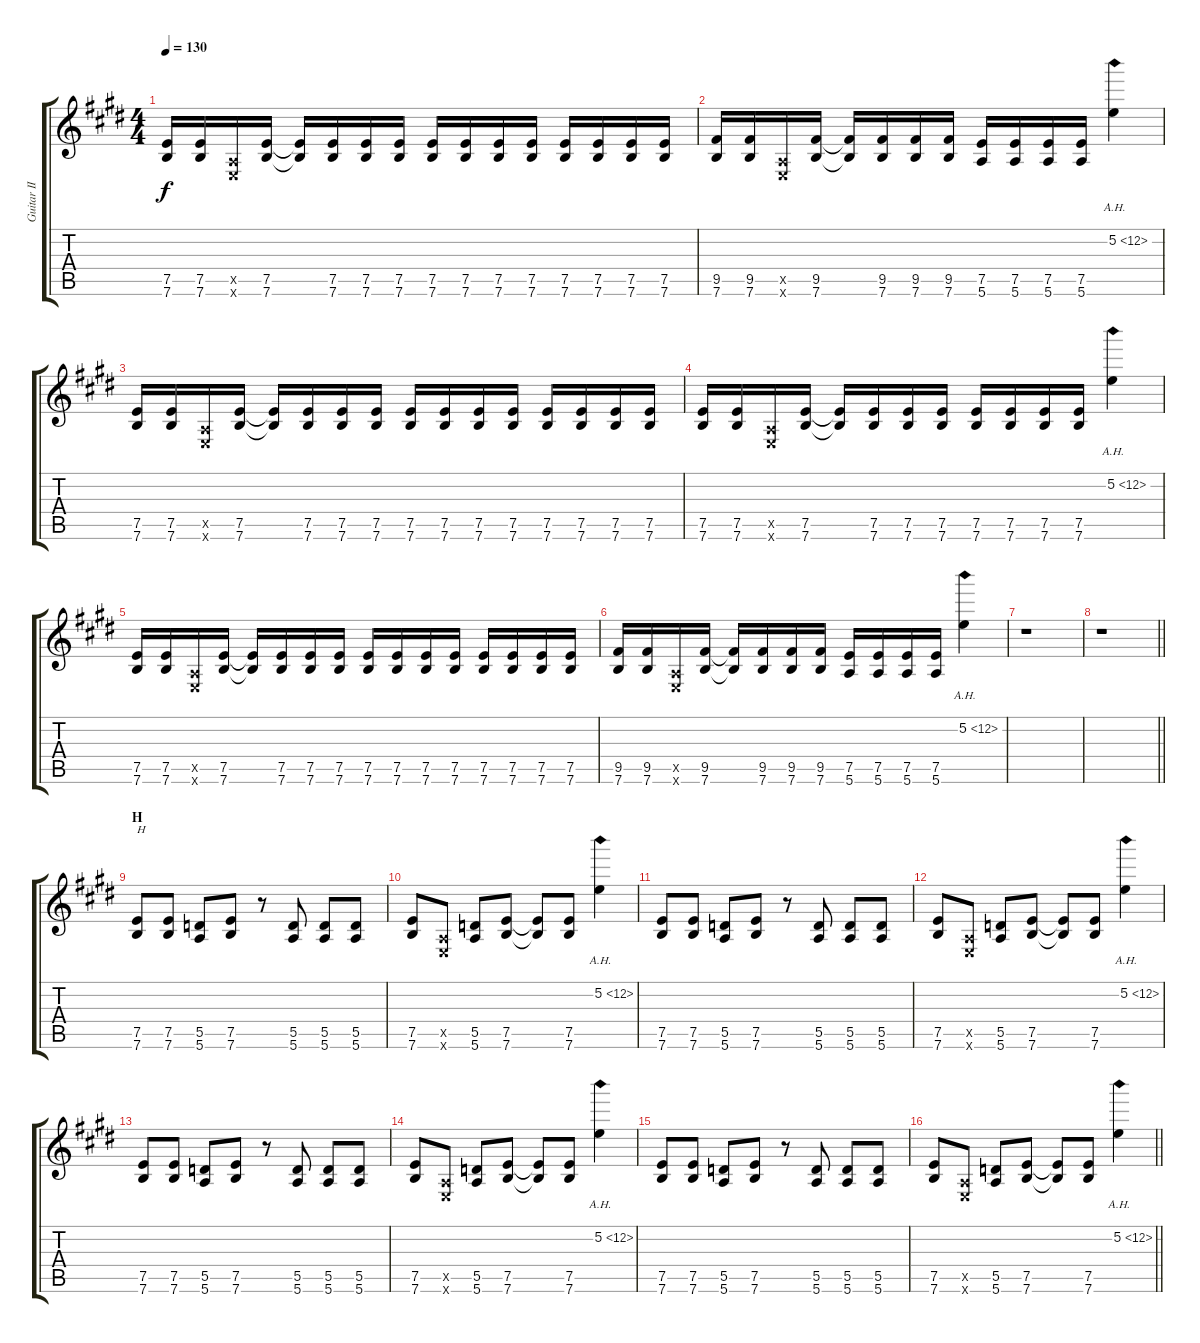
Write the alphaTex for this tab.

\track ("Guitar II" "Guitar II") {instrument overdrivenguitar}
\staff {score tabs}
\tuning (E4 B3 G3 D3 A2 E2) {hide}
\ts (4 4)
\tempo 130
\clef g2
\ks e
(7.5 7.6).16{dy f} (7.5 7.6).16 (0.5{x} 0.6{x}).16 (7.5 7.6).16 (7.5{t} 7.6{t}).16 (7.5 7.6).16 (7.5 7.6).16 (7.5 7.6).16 (7.5 7.6).16 (7.5 7.6).16 (7.5 7.6).16 (7.5 7.6).16 (7.5 7.6).16 (7.5 7.6).16 (7.5 7.6).16 (7.5 7.6).16 |
(9.5 7.6).16 (9.5 7.6).16 (0.5{x} 0.6{x}).16 (9.5 7.6).16 (9.5{t} 7.6{t}).16 (9.5 7.6).16 (9.5 7.6).16 (9.5 7.6).16 (7.5 5.6).16 (7.5 5.6).16 (7.5 5.6).16 (7.5 5.6).16 5.2{ah 7}.4 |
(7.5 7.6).16 (7.5 7.6).16 (0.5{x} 0.6{x}).16 (7.5 7.6).16 (7.5{t} 7.6{t}).16 (7.5 7.6).16 (7.5 7.6).16 (7.5 7.6).16 (7.5 7.6).16 (7.5 7.6).16 (7.5 7.6).16 (7.5 7.6).16 (7.5 7.6).16 (7.5 7.6).16 (7.5 7.6).16 (7.5 7.6).16 |
(7.5 7.6).16 (7.5 7.6).16 (0.5{x} 0.6{x}).16 (7.5 7.6).16 (7.5{t} 7.6{t}).16 (7.5 7.6).16 (7.5 7.6).16 (7.5 7.6).16 (7.5 7.6).16 (7.5 7.6).16 (7.5 7.6).16 (7.5 7.6).16 5.2{ah 7}.4 |
(7.5 7.6).16 (7.5 7.6).16 (0.5{x} 0.6{x}).16 (7.5 7.6).16 (7.5{t} 7.6{t}).16 (7.5 7.6).16 (7.5 7.6).16 (7.5 7.6).16 (7.5 7.6).16 (7.5 7.6).16 (7.5 7.6).16 (7.5 7.6).16 (7.5 7.6).16 (7.5 7.6).16 (7.5 7.6).16 (7.5 7.6).16 |
(9.5 7.6).16 (9.5 7.6).16 (0.5{x} 0.6{x}).16 (9.5 7.6).16 (9.5{t} 7.6{t}).16 (9.5 7.6).16 (9.5 7.6).16 (9.5 7.6).16 (7.5 5.6).16 (7.5 5.6).16 (7.5 5.6).16 (7.5 5.6).16 5.2{ah 7}.4 |
r.1 |
\barLineRight lightlight
r.1 |
\section ("" "H")
(7.5 7.6).8{txt "H"} (7.5 7.6).8 (5.5 5.6).8 (7.5 7.6).8 r.8 (5.5 5.6).8 (5.5 5.6).8 (5.5 5.6).8 |
(7.5 7.6).8 (0.5{x} 0.6{x}).8 (5.5 5.6).8 (7.5 7.6).8 (7.5{t} 7.6{t}).8 (7.5 7.6).8 5.2{ah 7}.4 |
(7.5 7.6).8 (7.5 7.6).8 (5.5 5.6).8 (7.5 7.6).8 r.8 (5.5 5.6).8 (5.5 5.6).8 (5.5 5.6).8 |
(7.5 7.6).8 (0.5{x} 0.6{x}).8 (5.5 5.6).8 (7.5 7.6).8 (7.5{t} 7.6{t}).8 (7.5 7.6).8 5.2{ah 7}.4 |
(7.5 7.6).8 (7.5 7.6).8 (5.5 5.6).8 (7.5 7.6).8 r.8 (5.5 5.6).8 (5.5 5.6).8 (5.5 5.6).8 |
(7.5 7.6).8 (0.5{x} 0.6{x}).8 (5.5 5.6).8 (7.5 7.6).8 (7.5{t} 7.6{t}).8 (7.5 7.6).8 5.2{ah 7}.4 |
(7.5 7.6).8 (7.5 7.6).8 (5.5 5.6).8 (7.5 7.6).8 r.8 (5.5 5.6).8 (5.5 5.6).8 (5.5 5.6).8 |
\barLineRight lightlight
(7.5 7.6).8 (0.5{x} 0.6{x}).8 (5.5 5.6).8 (7.5 7.6).8 (7.5{t} 7.6{t}).8 (7.5 7.6).8 5.2{ah 7}.4
